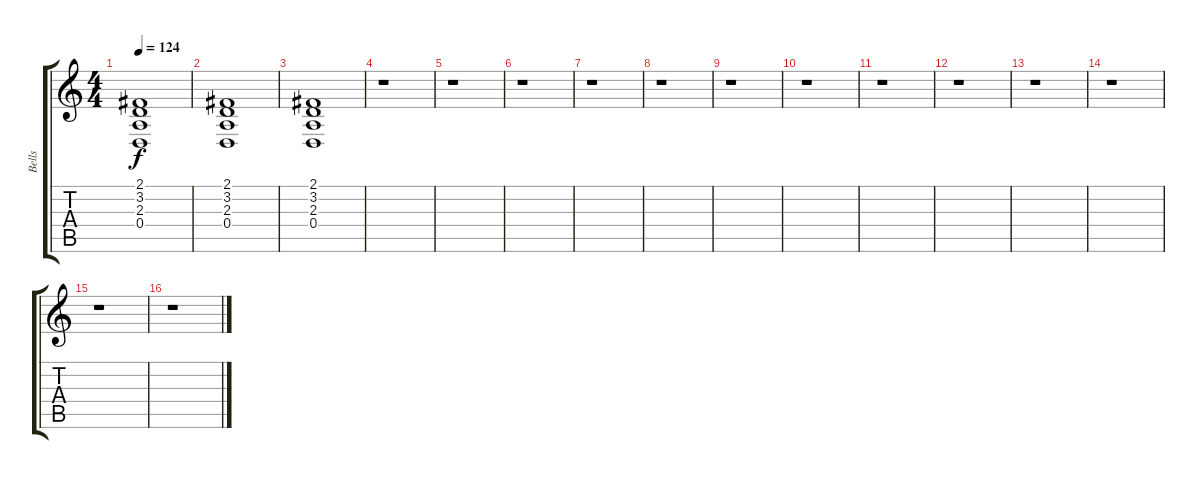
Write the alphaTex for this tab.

\track ("Bells" "Bells") {instrument tinklebell}
\staff {score tabs}
\tuning (E4 B3 G3 D3 A2 E2) {hide}
\ts (4 4)
\tempo 124
\clef g2
\ks c
(2.1 3.2 2.3 0.4).1{dy f} |
(2.1 3.2 2.3 0.4).1 |
(2.1 3.2 2.3 0.4).1 |
r.1 |
r.1 |
r.1 |
r.1 |
r.1 |
r.1 |
r.1 |
r.1 |
r.1 |
r.1 |
r.1 |
r.1 |
r.1
